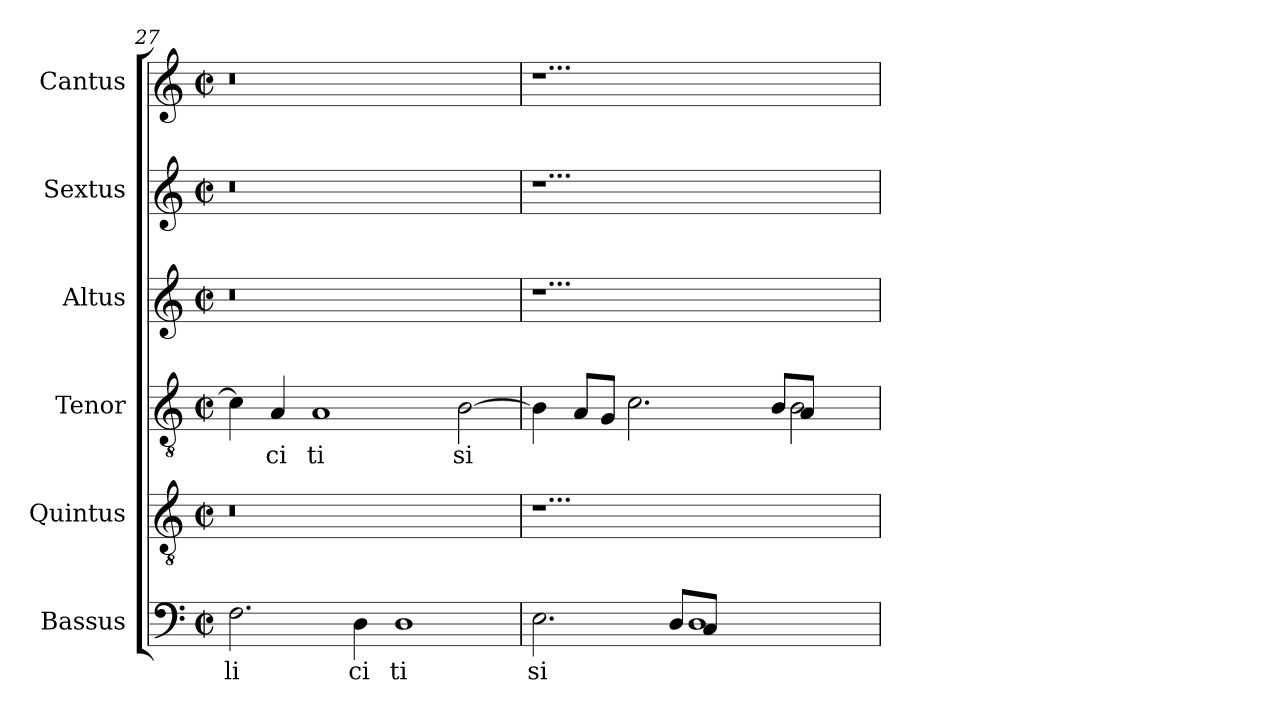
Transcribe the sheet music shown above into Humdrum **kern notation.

**kern	**text	**kern	**kern	**text	**kern	**kern	**kern
*part6	*part6	*part5	*part4	*part4	*part3	*part2	*part1
*staff6	*staff6	*staff5	*staff4	*staff4	*staff3	*staff2	*staff1
*I"Bassus	*	*I"Quintus	*I"Tenor	*	*I"Altus	*I"Sextus	*I"Cantus
!!LO:PB:g=z
*clefF4	*	*clefGv2	*clefGv2	*	*clefG2	*clefG2	*clefG2
*M2/2	*	*M2/2	*M2/2	*	*M2/2	*M2/2	*M2/2
*met(c|)	*	*met(c|)	*met(c|)	*	*met(c|)	*met(c|)	*met(c|)
=27	=27	=27	=27	=27	=27	=27	=27
!	!LO:LY:b:cj	!	!	!	!	!	!
2.F\	li	0r	4c\]	.	0r	0r	0r
!	!	!	!	!LO:LY:b:cj	!	!	!
.	.	.	4A/	ci	.	.	.
!	!	!	!	!LO:LY:b:cj	!	!	!
.	.	.	1A	ti	.	.	.
!	!LO:LY:b:cj	!	!	!	!	!	!
4D\	ci	.	.	.	.	.	.
!	!LO:LY:b:cj	!	!	!	!	!	!
1D	ti	.	.	.	.	.	.
!	!	!	!	!LO:LY:b:cj	!	!	!
.	.	.	[>2B\	si	.	.	.
=28	=28	=28	=28	=28	=28	=28	=28
*^	*	*	*	*	*	*	*
!	!	!LO:LY:b:cj	!	!	!	!	!	!
*	*	*	*	*^	*	*	*	*
2.ryy	2.E\	si	1...r	4B\]	4.ryy	.	1...r	1...r	1...r
.	.	.	.	8A/L	.	.	.	.	.
*	*	*	*	*v	*v	*	*	*	*
.	.	.	.	8G/J	.	.	.	.
.	.	.	.	2.c\	.	.	.	.
8D/L	8ryy	.	.	.	.	.	.	.
8C/J	1D	.	.	.	.	.	.	.
2..ryy	.	.	.	.	.	.	.	.
.	.	.	.	8B/L	.	.	.	.
*	*	*	*	*^	*	*	*	*
.	.	.	.	8A/J	2B\	.	.	.	.
.	.	.	.	4.ryy	.	.	.	.	.
*v	*v	*	*	*v	*v	*	*	*	*
=	=	=	=	=	=	=	=
*-	*-	*-	*-	*-	*-	*-	*-
